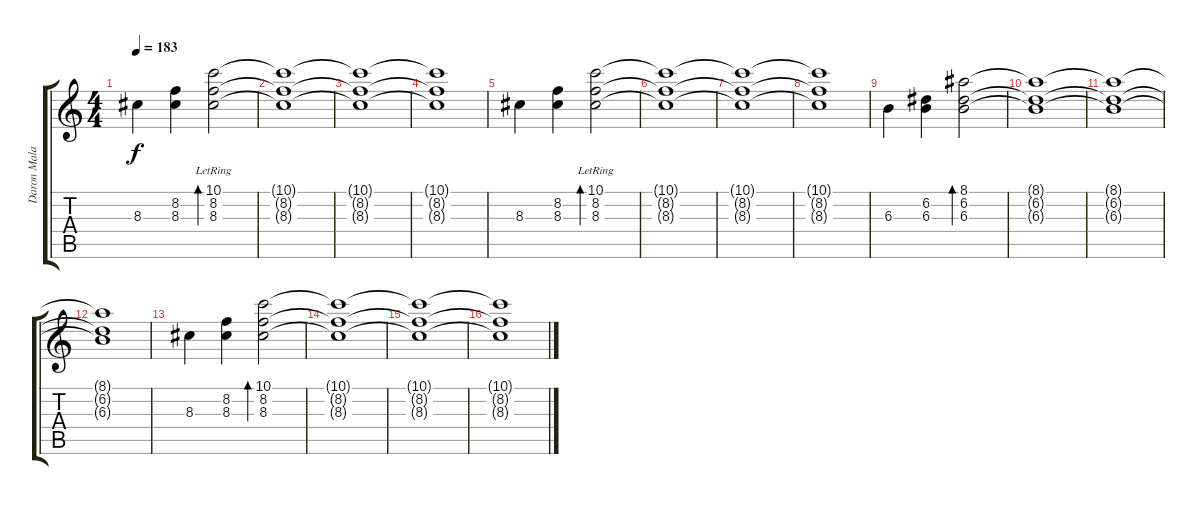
\track ("Daron Malakian" "Daron Mala") {instrument distortionguitar}
\staff {score tabs}
\tuning (D4 A3 F3 C3 G2 C2) {hide}
\ts (4 4)
\tempo 183
\clef g2
\ks c
8.3.4{dy f instrument electricguitarclean} (8.2 8.3).4 (10.1{lr} 8.2 8.3).2{bd 120} |
(10.1{t} 8.2{t} 8.3{t}).1 |
(10.1{t} 8.2{t} 8.3{t}).1 |
(10.1{t} 8.2{t} 8.3{t}).1 |
8.3.4 (8.2 8.3).4 (10.1{lr} 8.2 8.3).2{bd 120} |
(10.1{t} 8.2{t} 8.3{t}).1 |
(10.1{t} 8.2{t} 8.3{t}).1 |
(10.1{t} 8.2{t} 8.3{t}).1 |
6.3.4 (6.2 6.3).4 (8.1 6.2 6.3).2{bd 240} |
(8.1{t} 6.2{t} 6.3{t}).1 |
(8.1{t} 6.2{t} 6.3{t}).1 |
(8.1{t} 6.2{t} 6.3{t}).1 |
8.3.4 (8.2 8.3).4 (10.1 8.2 8.3).2{bd 240} |
(10.1{t} 8.2{t} 8.3{t}).1 |
(10.1{t} 8.2{t} 8.3{t}).1 |
(10.1{t} 8.2{t} 8.3{t}).1
